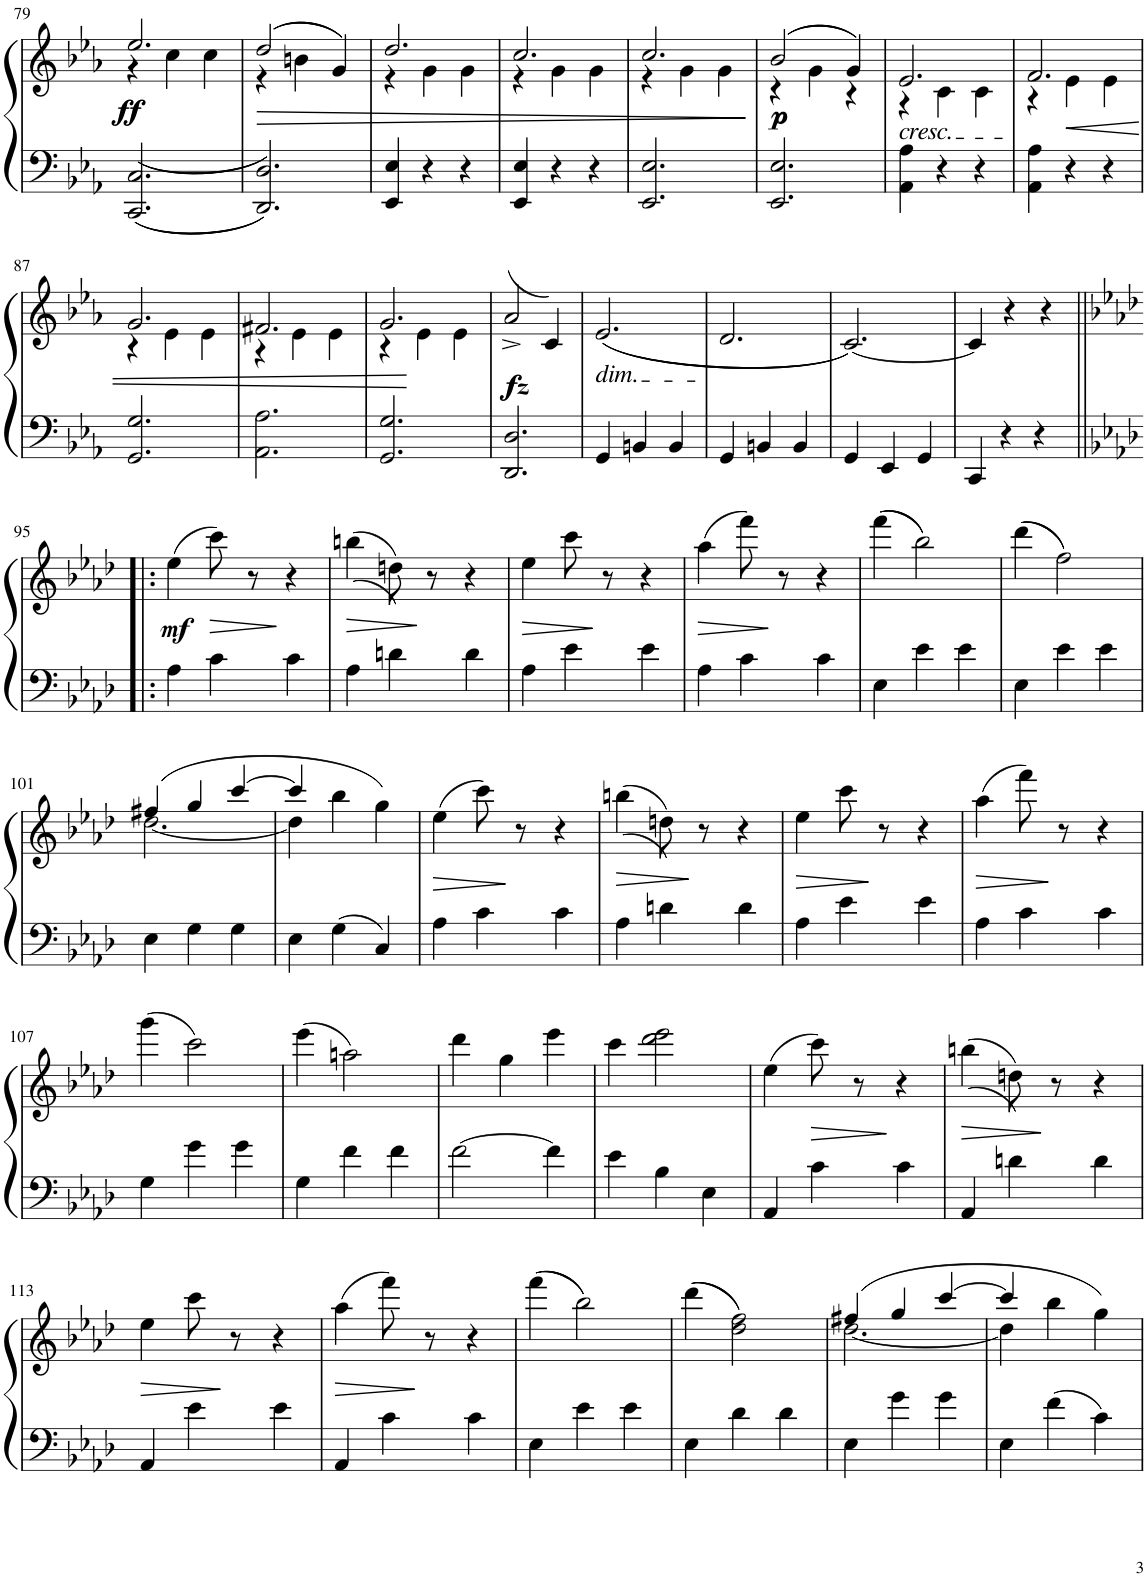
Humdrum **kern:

**kern	**kern	**dynam
*part1	*part1	*part1
*staff2	*staff1	*staff1/2
*I"Piano	*	*
*I'Pno.	*	*
!!LO:PB:g=z
*clefF4	*clefG2	*
*k[b-e-a-]	*k[b-e-a-]	*
*M3/4	*M3/4	*
=79	=79	=79
*	*^	*
!	!	!	!LO:DY:b
!	!	!	!LO:DY:n=1:b
2.CC/ 2.C/	2.ee-/	4r	ff ff
.	.	4cc\	.
.	.	4cc\	.
=80	=80	=80	=80
!	!	!	!LO:HP:b
2.DD/ 2.D/	((2dd/	4r	>
.	.	4bn\	.
.	4g/))	4ryy	.
=81	=81	=81	=81
4EE-/ 4E-/	2.dd/	4r	.
4r	.	4g\	.
4r	.	4g\	.
=82	=82	=82	=82
4EE-/ 4E-/	2.cc/	4r	.
4r	.	4g\	.
4r	.	4g\	.
=83	=83	=83	=83
2.EE-/ 2.E-/	2.cc/	4r	.
.	.	4g\	.
.	.	4g\	.
=84	=84	=84	=84
!	!	!	!LO:DY:b
!	!	!	!LO:DY:n=1:b
2.EE-/ 2.E-/	((2b-/	4r	p p
.	.	4g\	.
.	4g/))	4r	.
=85	=85	=85	=85
!	!LO:TX:b:i:t=cresc.	!	!
4AA-\ 4A-\	2.e-/	4r	.
4r	.	4c\	.
4r	.	4c\	.
=86	=86	=86	=86
4AA-\ 4A-\	2.f/	4r	.
!	!	!	!LO:HP:b
4r	.	4e-\	<
4r	.	4e-\	.
!!LO:LB:g=z	!!
=87	=87	=87	=87
2.GG/ 2.G/	2.g/	4r	.
.	.	4e-\	.
.	.	4e-\	.
=88	=88	=88	=88
2.AA-\ 2.A-\	2.f#X/	4r	.
.	.	4e-\	.
.	.	4e-\	.
=89	=89	=89	=89
2.GG/ 2.G/	2.g/	4r	.
.	.	4e-\	]
.	.	4e-\	.
=90	=90	=90	=90
!	!	!	!LO:DY:a=2
!	!	!	!LO:DY:n=1:a=2
*	*v	*v	*
2.DD/ 2.D/	(2a-^/	fz fz
.	4c/)	.
=91	=91	=91
!	!LO:TX:b:i:t=dim.	!
4GG/	((2.e-/	.
4BBn/	.	.
4BB/	.	.
=92	=92	=92
4GG/	2.d/	.
4BBn/	.	.
4BB/	.	.
=93	=93	=93
4GG/	[2.c/))	.
4EE-/	.	.
4GG/	.	.
=94	=94	=94
4CC/	4c/]	.
4r	4r	.
4r	4r	.
!!LO:LB:g=z
=95!|:	=95!|:	=95!|:
*k[b-e-a-d-]	*k[b-e-a-d-]	*
!	!	!LO:DY:b
4A-\	(4ee-\	mf
!	!	!LO:HP:b
4c\	8ccc\)	>
.	8r	.
4c\	4r	[
=96	=96	=96
!	!	!LO:HP:b
4A-\	((4bbn\	>
4dn\	8ddn\))	.
.	8r	]
4d\	4r	.
=97	=97	=97
!	!	!LO:HP:b
4A-\	4ee-\	>
4e-\	8ccc\	.
.	8r	]
4e-\	4r	.
=98	=98	=98
!	!	!LO:HP:b
4A-\	(4aa-\	>
4c\	8fff\)	.
.	8r	]
4c\	4r	.
=99	=99	=99
4E-\	((4fff\	.
4e-\	2bb-\))	.
4e-\	.	.
=100	=100	=100
4E-\	((4ddd-\	.
4e-\	2ff\))	.
4e-\	.	.
!!LO:LB:g=z
=101	=101	=101
*	*^	*
4E-\	(4ff#X/	[2.dd-\	.
4G\	4gg/	.	.
4G\	[4ccc/	.	.
=102	=102	=102	=102
4E-\	4ccc/]	4dd-\]	.
4G\	4bb-\	2ryy	.
4C/	4gg\)	.	.
*	*v	*v	*
=103	=103	=103
!	!	!LO:HP:b
4A-\	(4ee-\	>
4c\	8ccc\)	.
.	8r	]
4c\	4r	.
=104	=104	=104
!	!	!LO:HP:b
4A-\	((4bbn\	>
4dn\	8ddn\))	.
.	8r	]
4d\	4r	.
=105	=105	=105
!	!	!LO:HP:b
4A-\	4ee-\	>
4e-\	8ccc\	.
.	8r	]
4e-\	4r	.
=106	=106	=106
!	!	!LO:HP:b
4A-\	(4aa-\	>
4c\	8fff\)	.
.	8r	]
4c\	4r	.
!!LO:LB:g=z
=107	=107	=107
4G\	(4ggg\	.
4g\	2ccc\)	.
4g\	.	.
=108	=108	=108
4G\	(4eee-\	.
4f\	2aan\)	.
4f\	.	.
=109	=109	=109
[2f\	4ddd-\	.
.	4gg\	.
4f\]	4eee-\	.
=110	=110	=110
4e-\	4ccc\	.
4B-\	2ddd-\ 2eee-\	.
4E-\	.	.
=111	=111	=111
4AA-/	(4ee-\	.
!	!	!LO:HP:b
4c\	8ccc\)	>
.	8r	.
4c\	4r	]
=112	=112	=112
!	!	!LO:HP:b
4AA-/	((4bbn\	>
4dn\	8ddn\))	.
.	8r	]
4d\	4r	.
!!LO:LB:g=z
=113	=113	=113
!	!	!LO:HP:b
4AA-/	4ee-\	>
4e-\	8ccc\	.
.	8r	]
4e-\	4r	.
=114	=114	=114
4AA-/	(4aa-\	.
4c\	8fff\)	.
.	8r	]
4c\	4r	.
=115	=115	=115
4E-\	((4fff\	.
4e-\	2bb-\))	.
4e-\	.	.
=116	=116	=116
4E-\	((4ddd-\	.
4d-\	2dd-\ 2ff\))	.
4d-\	.	.
=117	=117	=117
*	*^	*
4E-\	(4ff#X/	[2.dd-\	.
4g\	4gg/	.	.
4g\	[4ccc/	.	.
=118	=118	=118	=118
4E-\	4ccc/]	4dd-\]	.
4f\	4bb-\	2ryy	.
4c\	4gg\)	.	.
*	*v	*v	*
=	=	=
*-	*-	*-
